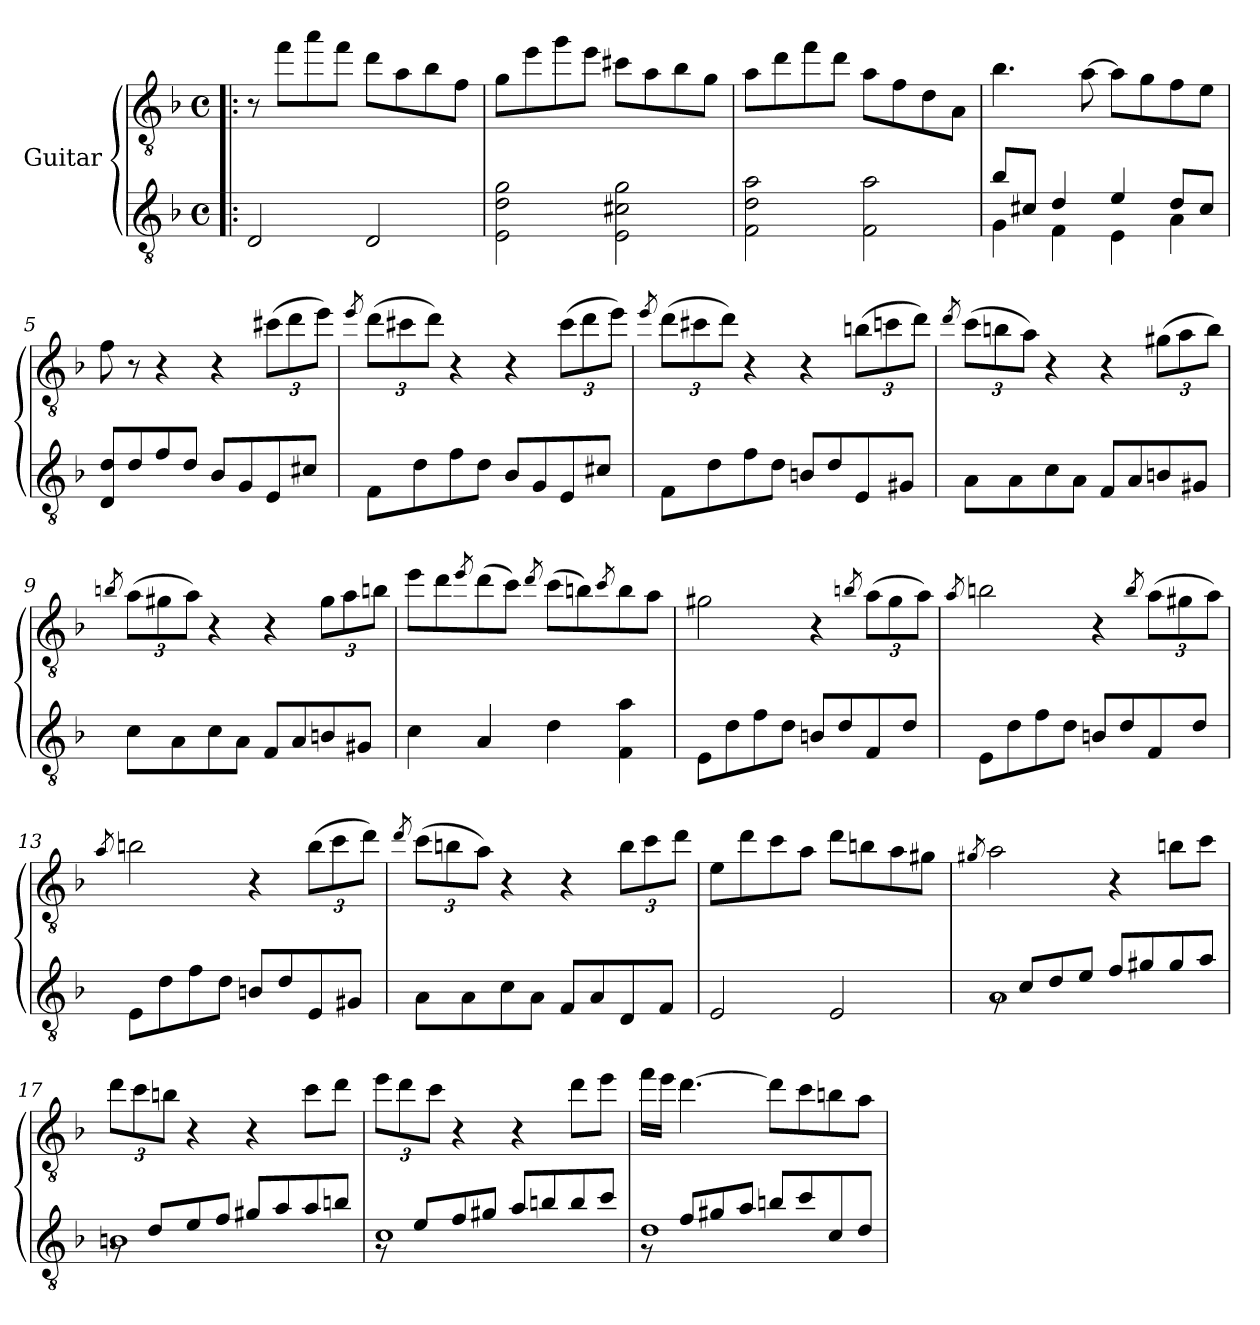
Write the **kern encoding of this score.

**kern	**kern
*part2	*part1
*staff2	*staff1
*I"Guitar	*I"Guitar
*clefGv2	*clefGv2
*k[b-]	*k[b-]
*M4/4	*M4/4
*met(c)	*met(c)
*MM96	*MM96
=1!|:	=1!|:
2D/	8r
.	8ff\L
.	8aa\
.	8ff\J
2D/	8dd\L
.	8a\
.	8b-\
.	8f\J
=2	=2
2E\ 2d\ 2g\	8g\L
.	8ee\
.	8gg\
.	8ee\J
2E\ 2c#X\ 2g\	8cc#X\L
.	8a\
.	8b-\
.	8g\J
=3	=3
2F\ 2d\ 2a\	8a\L
.	8dd\
.	8ff\
.	8dd\J
2F\ 2a\	8a\L
.	8f\
.	8d\
.	8A\J
=4	=4
*^	*
8b-/L	4G\	4.b-\
8c#X/J	.	.
4d/	4F\	.
.	.	[8a\
4e/	4E\	8a\L]
.	.	8g\
8d/L	4A\	8f\
8c#/J	.	8e\J
*v	*v	*
=5	=5
8D/ 8d/L	8f\
8d/	8r
8f/	4r
8d/J	.
8B-/L	4r
8G/	.
*	*Xbrackettup
8E/	(12cc#X\L
.	12dd\
8c#X/J	.
.	12ee\J)
!!LO:LB:g=z
=6	=6
.	8qee/
8F\L	(12dd\L
.	12cc#X\
8d\	.
.	12dd\J)
8f\	4r
8d\J	.
8B-/L	4r
8G/	.
8E/	(12cc#\L
.	12dd\
8c#X/J	.
.	12ee\J)
=7	=7
.	8qee/
8F\L	(12dd\L
.	12cc#X\
8d\	.
.	12dd\J)
8f\	4r
8d\J	.
8Bn/L	4r
8d/	.
8E/	(12bn\L
.	12ccn\
8G#X/J	.
.	12dd\J)
=8	=8
.	8qdd/
8A\L	(12cc\L
.	12bn\
8A\	.
.	12a\J)
8c\	4r
8A\J	.
8F/L	4r
8A/	.
8Bn/	(12g#X\L
.	12a\
8G#X/J	.
.	12b\J)
!!LO:LB:g=z
=9	=9
.	8qbn/
8c\L	(12a\L
.	12g#X\
8A\	.
.	12a\J)
8c\	4r
8A\J	.
8F/L	4r
8A/	.
8Bn/	12g#\L
.	12a\
8G#X/J	.
.	12b\J
=10	=10
4c\	8ee\L
.	8dd\
.	8qee/
4A/	(8dd\
.	8cc\J)
.	8qdd/
4d\	(8cc\L
.	8bn\)
.	8qcc/
4F\ 4a\	8b\
.	8a\J
=11	=11
8E\L	2g#X\
8d\	.
8f\	.
8d\J	.
8Bn/L	4r
8d/	.
.	8qbn/
8F/	(12a\L
.	12g#\
8d/J	.
.	12a\J)
=12	=12
.	8qa/
8E\L	2bn\
8d\	.
8f\	.
8d\J	.
8Bn/L	4r
8d/	.
.	8qb/
8F/	(12a\L
.	12g#X\
8d/J	.
.	12a\J)
!!LO:LB:g=z
=13	=13
.	8qa/
8E\L	2bn\
8d\	.
8f\	.
8d\J	.
8Bn/L	4r
8d/	.
8E/	(12b\L
.	12cc\
8G#X/J	.
.	12dd\J)
=14	=14
.	8qdd/
8A\L	(12cc\L
.	12bn\
8A\	.
.	12a\J)
8c\	4r
8A\J	.
8F/L	4r
8A/	.
8D/	12b\L
.	12cc\
8F/J	.
.	12dd\J
=15	=15
2E/	8e\L
.	8dd\
.	8cc\
.	8a\J
2E/	8dd\L
.	8bn\
.	8a\
.	8g#X\J
=16	=16
.	8qg#X/
*^	*
8rG	1A	2a\
8c/L	.	.
8d/	.	.
8e/J	.	.
8f/L	.	4r
8g#X/	.	.
8g#/	.	8bn\L
8a/J	.	8cc\J
!!LO:PB:g=z
=17	=17	=17
8rG	1Bn	12dd\L
.	.	12cc\
8d/L	.	.
.	.	12bn\J
8e/	.	4r
8f/J	.	.
8g#X/L	.	4r
8a/	.	.
8a/	.	8cc\L
8bn/J	.	8dd\J
=18	=18	=18
8rG	1c	12ee\L
.	.	12dd\
8e/L	.	.
.	.	12cc\J
8f/	.	4r
8g#X/J	.	.
8a/L	.	4r
8bn/	.	.
8b/	.	8dd\L
8cc/J	.	8ee\J
=19	=19	=19
8rG	1d	16ff\LL
.	.	16ee\JJ
8f/L	.	[4.dd\
8g#X/	.	.
8a/J	.	.
8bn/L	.	8dd\L]
8cc/	.	8cc\
8c/	.	8bn\
8d/J	.	8a\J
*v	*v	*
=	=
*-	*-
